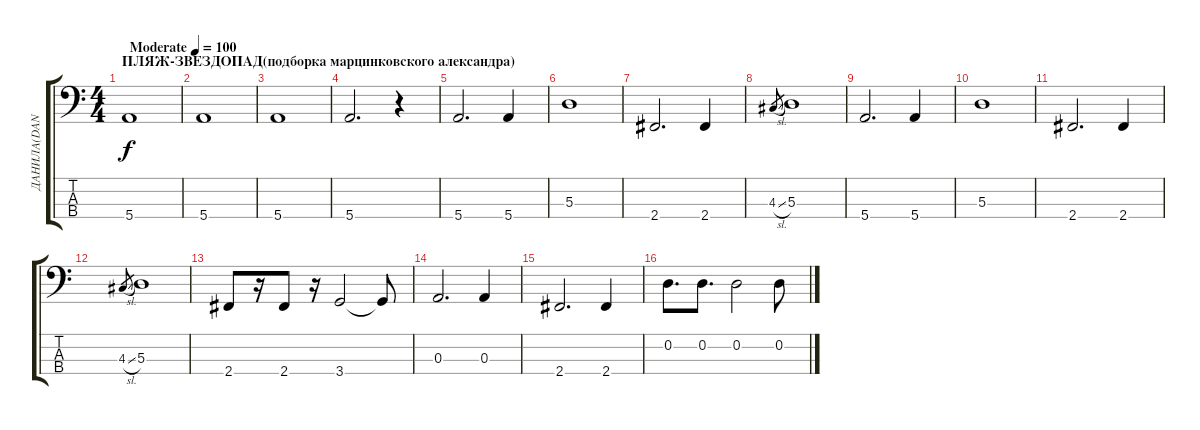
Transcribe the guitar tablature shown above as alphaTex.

\track ("ДАНИЛА(DAN)" "ДАНИЛА(DAN") {instrument acousticbass}
\staff {score tabs}
\tuning (G2 D2 A1 E1) {hide}
\ts (4 4)
\section ("" "ПЛЯЖ-ЗВЕЗДОПАД(подборка марцинковского александра)")
\tempo (100 "Moderate")
\clef f4
\ks c
5.4.1{dy f instrument acousticbass} |
5.4.1 |
5.4.1 |
5.4.2{d} r.4 |
5.4.2{d} 5.4.4 |
5.3.1 |
2.4.2{d} 2.4.4 |
4.3{sl}.8{gr} 5.3.1 |
5.4.2{d} 5.4.4 |
5.3.1 |
2.4.2{d} 2.4.4 |
4.3{sl}.8{gr} 5.3.1 |
2.4.8 r.16 2.4.8 r.16 3.4.2 3.4{t}.8 |
0.3.2{d} 0.3.4 |
2.4.2{d} 2.4.4 |
0.2.8{d} 0.2.8{d} 0.2.2 0.2.8
